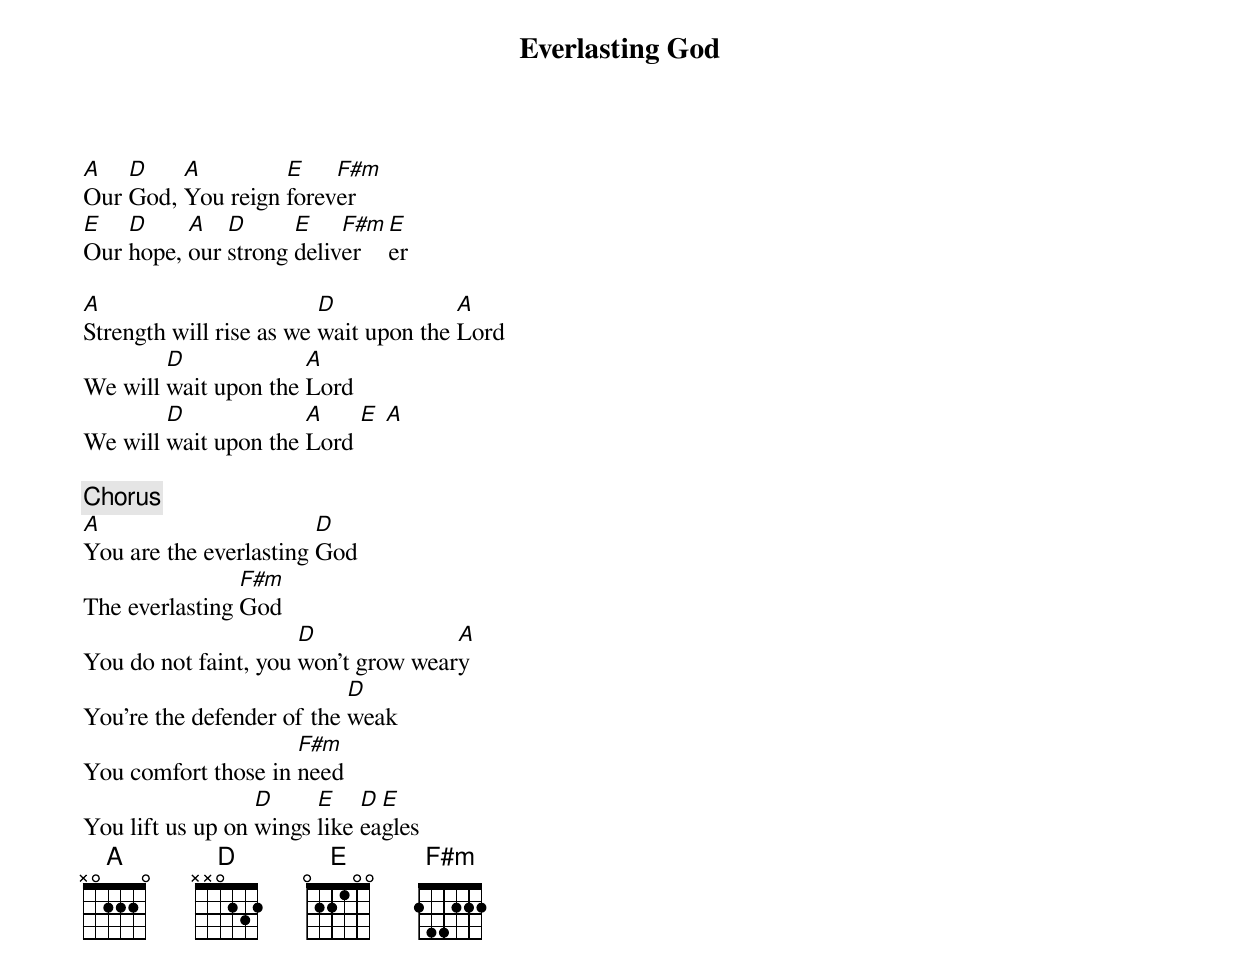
{Title: Everlasting God}

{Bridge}
[A]Our [D]God, [A]You reign [E]forev[F#m]er
[E]Our [D]hope, [A]our [D]strong [E]deliv[F#m]er[E]er

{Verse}
[A]Strength will rise as we [D]wait upon the [A]Lord
We will [D]wait upon the [A]Lord
We will [D]wait upon the [A]Lord [E] [A]

{Chorus}
[A]You are the everlasting [D]God
The everlasting [F#m]God
You do not faint, you [D]won't grow wear[A]y
You're the defender of the [D]weak
You comfort those in [F#m]need
You lift us up on [D]wings [E]like [D]ea[E]gles
